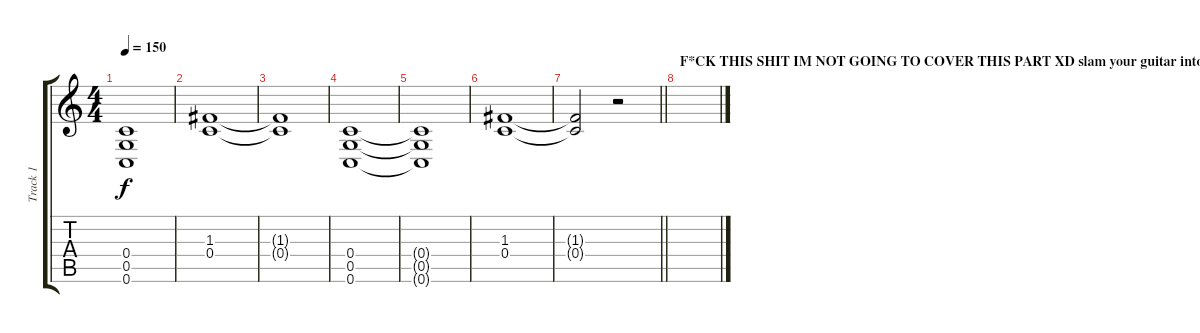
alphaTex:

\track ("Track 1" "Track 1") {instrument distortionguitar}
\staff {score tabs}
\tuning (D4 A3 F3 C3 G2 C2) {hide}
\ts (4 4)
\tempo 150
\clef g2
\ks c
(0.4{t} 0.5{t} 0.6{t}).1{dy f} |
(1.3 0.4).1 |
(1.3{t} 0.4{t}).1 |
(0.4 0.5 0.6).1 |
(0.4{t} 0.5{t} 0.6{t}).1 |
(1.3 0.4).1 |
\barLineRight lightlight
(1.3{t} 0.4{t}).2 r.2 |
\section ("" "F*CK THIS SHIT IM NOT GOING TO COVER THIS PART XD slam your guitar into pieces, will create same sou")
